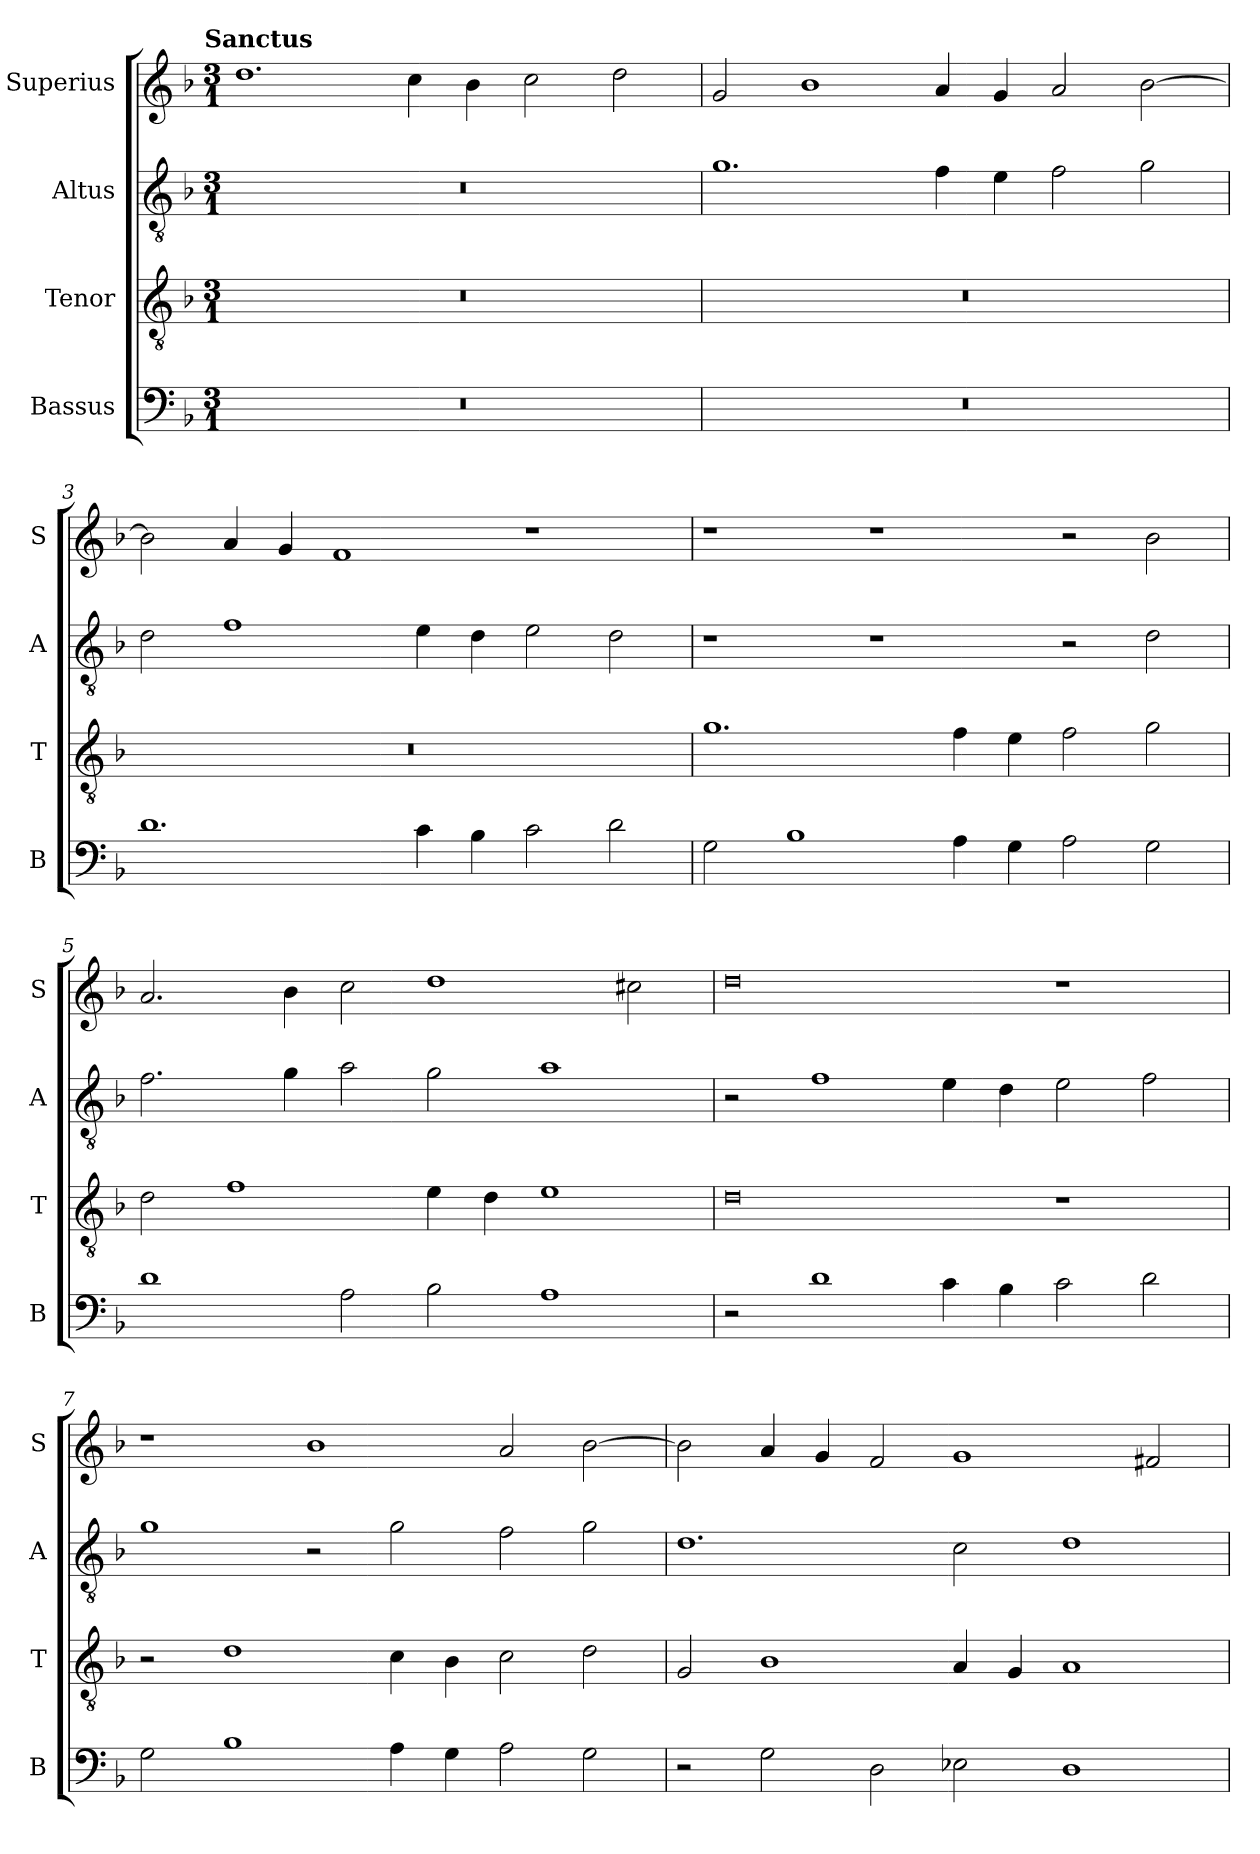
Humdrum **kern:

**kern	**kern	**kern	**kern
*part4	*part3	*part2	*part1
*staff4	*staff3	*staff2	*staff1
*I"Bassus	*I"Tenor	*I"Altus	*I"Superius
*I'B	*I'T	*I'A	*I'S
*clefF4	*clefGv2	*clefGv2	*clefG2
*k[b-]	*k[b-]	*k[b-]	*k[b-]
*F:	*F:	*F:	*F:
!!LO:TX:omd:t=Sanctus
*M3/1	*M3/1	*M3/1	*M3/1
=1	=1	=1	=1
0.r	0.r	0.r	1.dd
.	.	.	4cc
.	.	.	4b-
.	.	.	2cc
.	.	.	2dd
=2	=2	=2	=2
0.r	0.r	1.g	2g
.	.	.	1b-
.	.	4f	4a
.	.	4e	4g
.	.	2f	2a
.	.	2g	[2b-
=3	=3	=3	=3
1.d	0.r	2d	2b-]
.	.	1f	4a
.	.	.	4g
.	.	.	1f
4c	.	4e	.
4B-	.	4d	.
2c	.	2e	1r
2d	.	2d	.
=4	=4	=4	=4
2G	1.g	1r	1r
1B-	.	.	.
.	.	1r	1r
4A	4f	.	.
4G	4e	.	.
2A	2f	2r	2r
2G	2g	2d	2b-
=5	=5	=5	=5
1d	2d	2.f	2.a
.	1f	.	.
.	.	4g	4b-
2A	.	2a	2cc
2B-	4e	2g	1dd
.	4d	.	.
1A	1e	1a	.
.	.	.	2cc#X
=6	=6	=6	=6
2r	0d	2r	0dd
1d	.	1f	.
4c	.	4e	.
4B-	.	4d	.
2c	1r	2e	1r
2d	.	2f	.
=7	=7	=7	=7
2G	2r	1g	1r
1B-	1d	.	.
.	.	2r	1b-
4A	4c	2g	.
4G	4B-	.	.
2A	2c	2f	2a
2G	2d	2g	[2b-
=8	=8	=8	=8
2r	2G	1.d	2b-]
2G	1B-	.	4a
.	.	.	4g
2D	.	.	2f
2E-X	4A	2c	1g
.	4G	.	.
1D	1A	1d	.
.	.	.	2f#X
=	=	=	=
*-	*-	*-	*-
